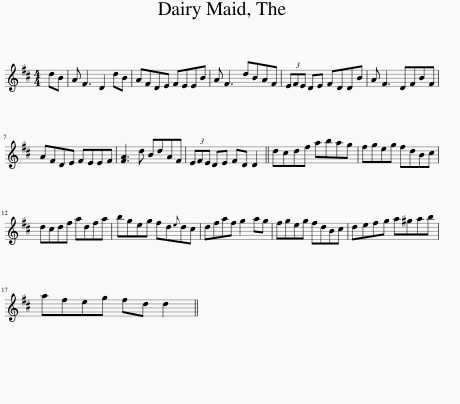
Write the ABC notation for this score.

X:1
L:1/8
M:4/4
I:linebreak $
K:D
V:1 treble
V:1
 dB | A F3 D2 dB | AFDE FEEB | A F3 dBAF | (3EFE DE FDDB | %5
 A F3 DFBF |$ AFDE FEEF | [FA]3 d BdAF | (3EFE DE FD D2 || dcdf abag | %10
 fgeg fdBc |$ dcdf adfa | bgeg fd{e}dc | dfaf g2 ag | fgeg fdBc | %15
 defg a^gab |$ afeg fd d2 || %17
